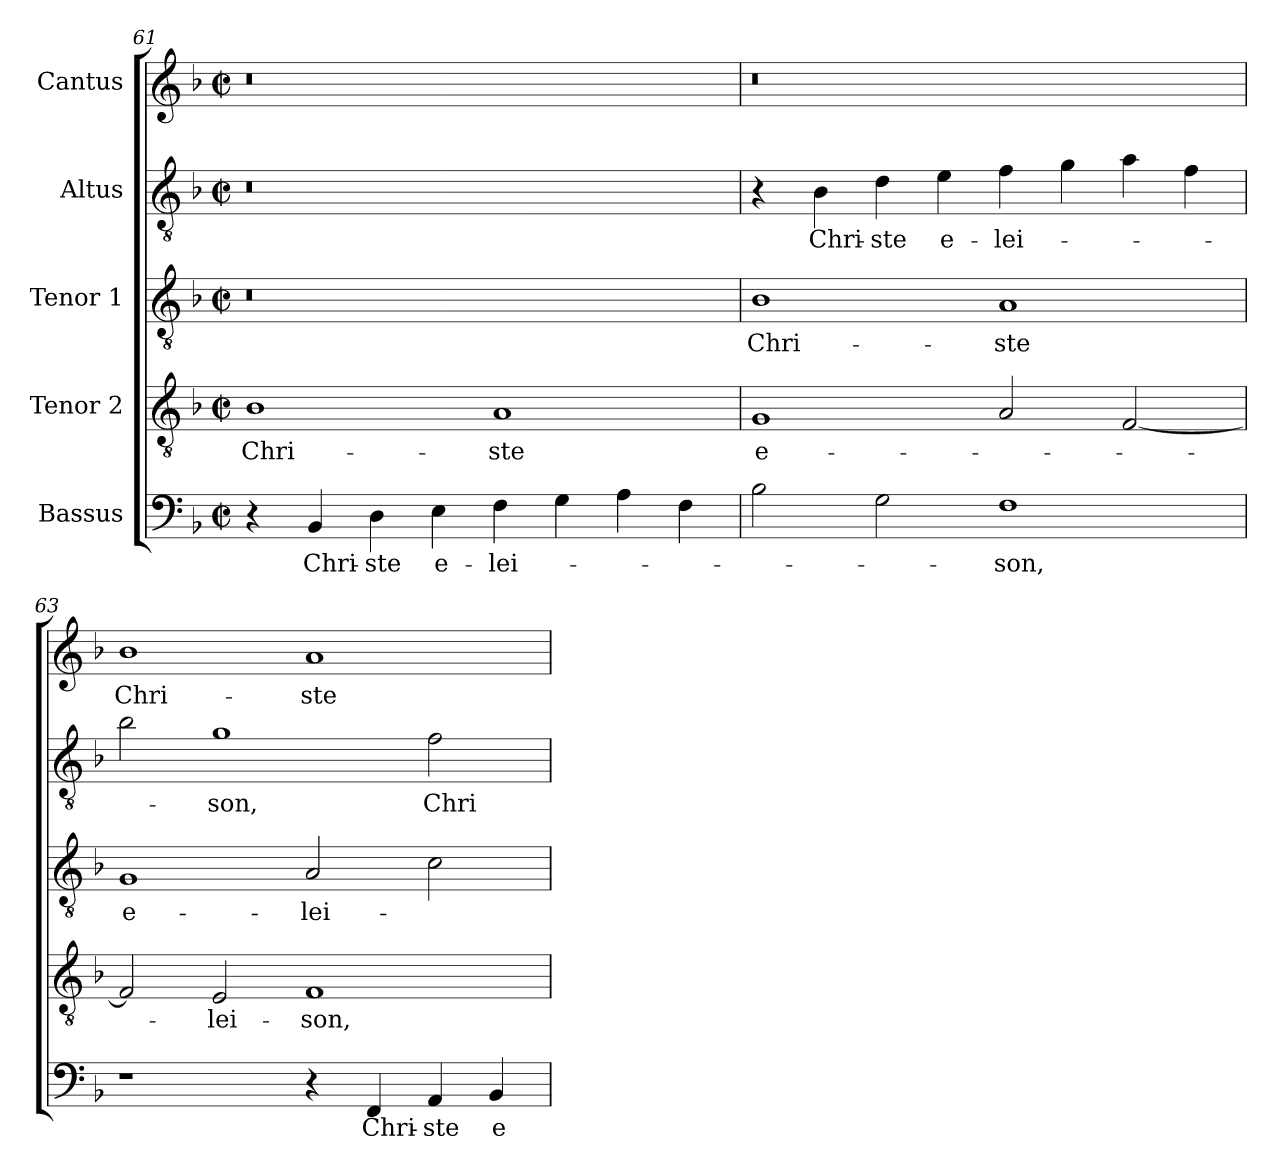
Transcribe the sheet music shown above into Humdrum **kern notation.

**kern	**text	**kern	**text	**kern	**text	**kern	**text	**kern	**text
*part5	*part5	*part4	*part4	*part3	*part3	*part2	*part2	*part1	*part1
*staff5	*staff5	*staff4	*staff4	*staff3	*staff3	*staff2	*staff2	*staff1	*staff1
*I"Bassus	*	*I"Tenor 2	*	*I"Tenor 1	*	*I"Altus	*	*I"Cantus	*
!!LO:LB:g=z
*clefF4	*	*clefGv2	*	*clefGv2	*	*clefGv2	*	*clefG2	*
*k[b-]	*	*k[b-]	*	*k[b-]	*	*k[b-]	*	*k[b-]	*
*F:	*	*F:	*	*F:	*	*F:	*	*F:	*
*M2/2	*	*M2/2	*	*M2/2	*	*M2/2	*	*M2/2	*
*met(c|)	*	*met(c|)	*	*met(c|)	*	*met(c|)	*	*met(c|)	*
=61	=61	=61	=61	=61	=61	=61	=61	=61	=61
!	!	!	!LO:LY:b:cj	!	!	!	!	!	!
4r	.	1B-	Chri-	0r	.	0r	.	0r	.
!	!LO:LY:b:cj	!	!	!	!	!	!	!	!
4BB-/	Chri-	.	.	.	.	.	.	.	.
!	!LO:LY:b:rj	!	!	!	!	!	!	!	!
4D\	-ste	.	.	.	.	.	.	.	.
!	!LO:LY:b:cj	!	!	!	!	!	!	!	!
4E\	e-	.	.	.	.	.	.	.	.
!	!LO:LY:b:cj	!	!LO:LY:b:cj	!	!	!	!	!	!
4F\	-lei-	1A	-ste	.	.	.	.	.	.
4G\	.	.	.	.	.	.	.	.	.
4A\	.	.	.	.	.	.	.	.	.
4F\	.	.	.	.	.	.	.	.	.
=62	=62	=62	=62	=62	=62	=62	=62	=62	=62
!	!	!	!LO:LY:b:rj	!	!LO:LY:b:cj	!	!	!	!
2B-\	.	1G	e-	1B-	Chri-	4r	.	0r	.
!	!	!	!	!	!	!	!LO:LY:b:cj	!	!
.	.	.	.	.	.	4B-\	Chri-	.	.
!	!	!	!	!	!	!	!LO:LY:b:rj	!	!
2G\	.	.	.	.	.	4d\	-ste	.	.
!	!	!	!	!	!	!	!LO:LY:b:cj	!	!
.	.	.	.	.	.	4e\	e-	.	.
!	!LO:LY:b:cj	!	!	!	!LO:LY:b:cj	!	!LO:LY:b:cj	!	!
1F	-son,	2A/	.	1A	-ste	4f\	-lei-	.	.
.	.	.	.	.	.	4g\	.	.	.
.	.	[<2F/	.	.	.	4a\	.	.	.
.	.	.	.	.	.	4f\	.	.	.
=63	=63	=63	=63	=63	=63	=63	=63	=63	=63
!	!	!	!	!	!LO:LY:b:rj	!	!	!	!LO:LY:b:cj
1r	.	2F/]	.	1G	e-	2b-\	.	1b-	Chri-
!	!	!	!LO:LY:b:cj	!	!	!	!LO:LY:b:cj	!	!
.	.	2E/	-lei-	.	.	1g	-son,	.	.
!	!	!	!LO:LY:b:cj	!	!LO:LY:b:cj	!	!	!	!LO:LY:b:cj
4r	.	1F	-son,	2A/	-lei-	.	.	1a	-ste
!	!LO:LY:b:cj	!	!	!	!	!	!	!	!
4FF/	Chri-	.	.	.	.	.	.	.	.
!	!LO:LY:b:rj	!	!	!	!	!	!LO:LY:b:cj	!	!
4AA/	-ste	.	.	2c\	.	2f\	Chri-	.	.
!	!LO:LY:b:cj	!	!	!	!	!	!	!	!
4BB-/	e-	.	.	.	.	.	.	.	.
=	=	=	=	=	=	=	=	=	=
*-	*-	*-	*-	*-	*-	*-	*-	*-	*-
